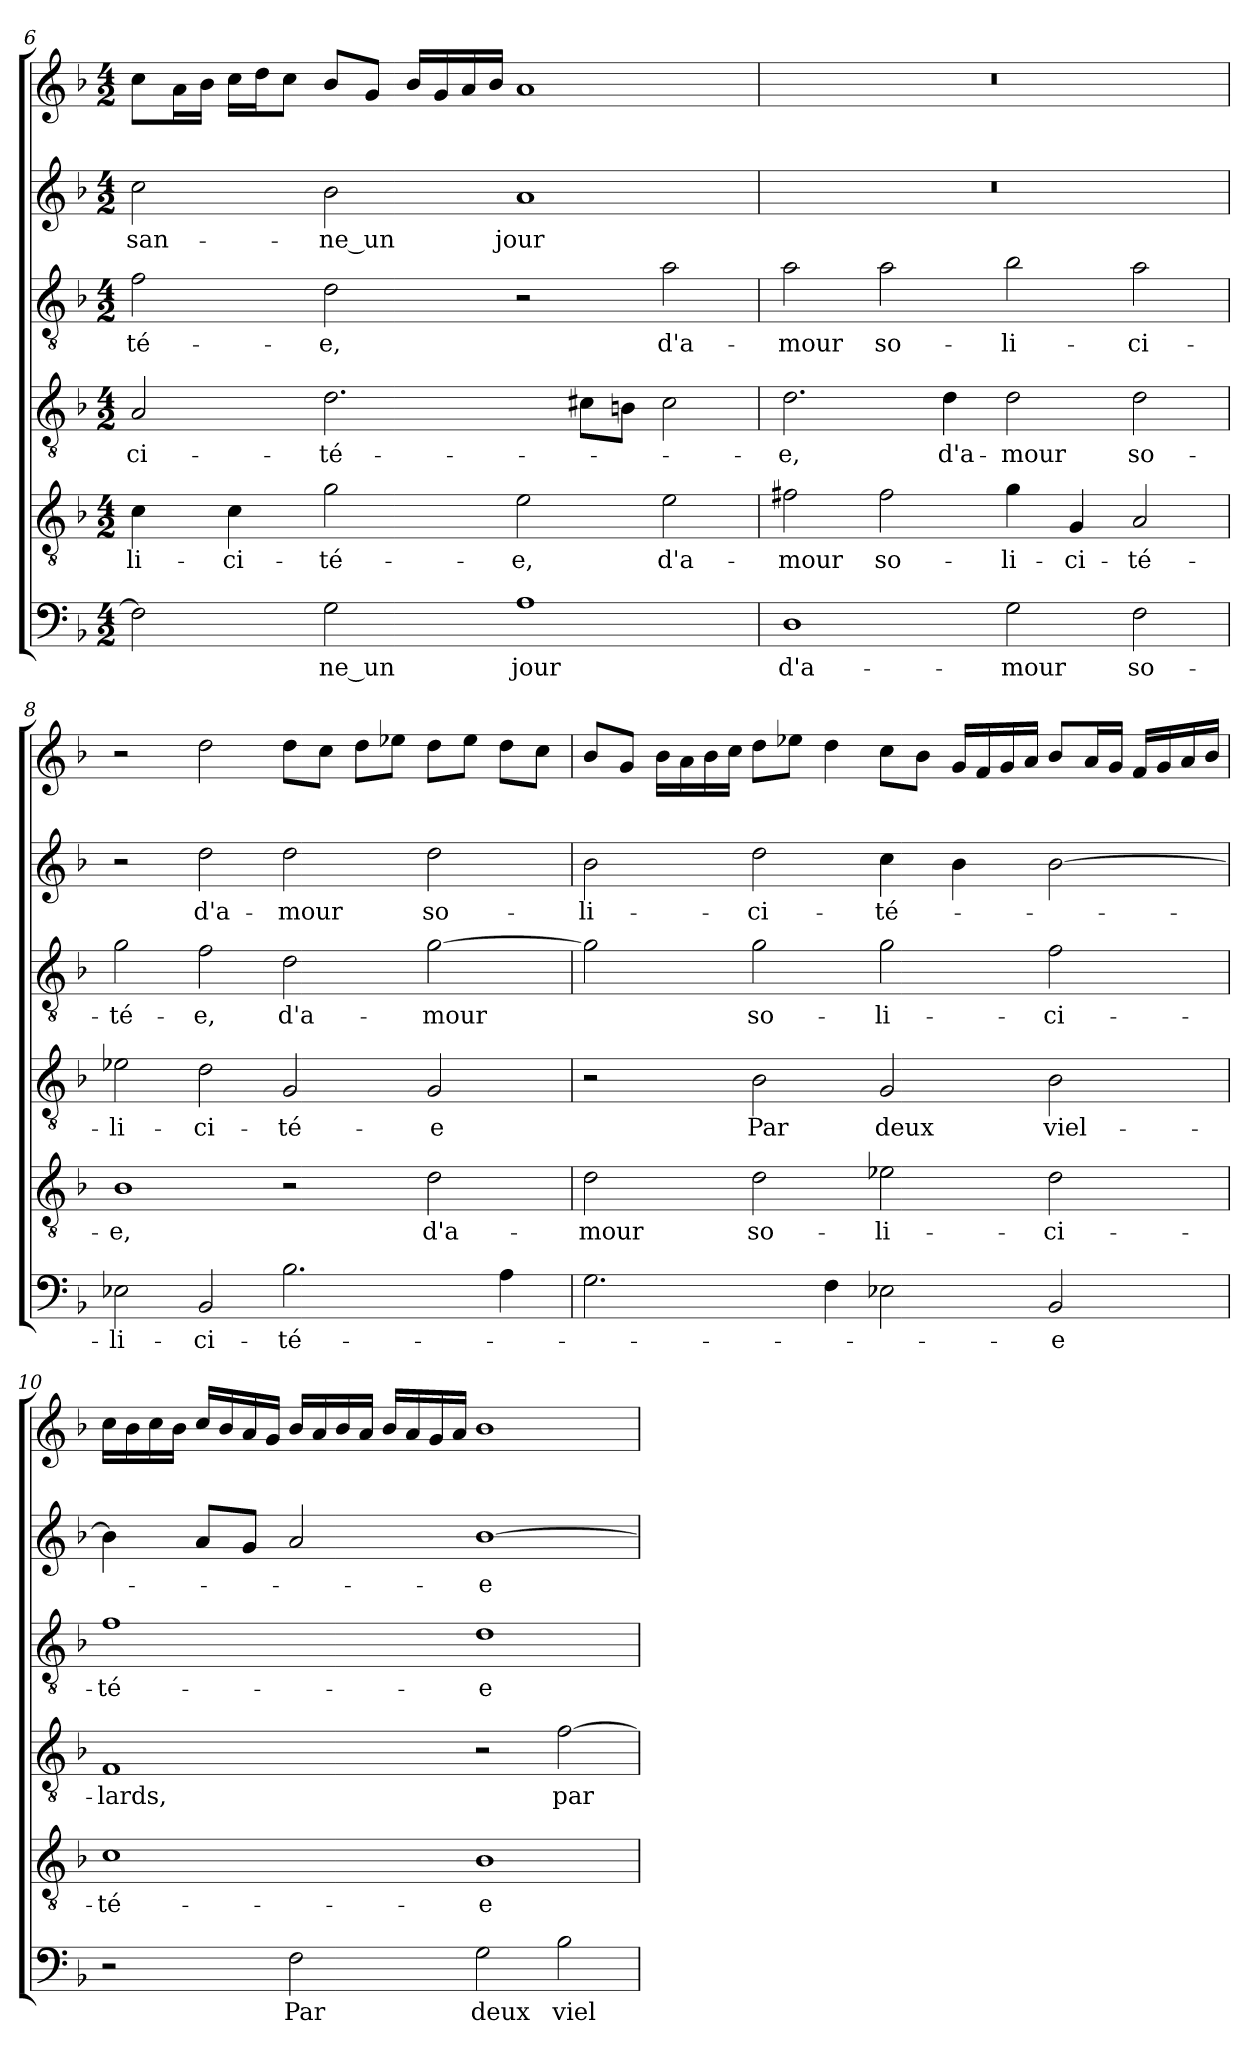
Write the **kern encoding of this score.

**kern	**text	**kern	**text	**kern	**text	**kern	**text	**kern	**text	**kern
*part6	*part6	*part5	*part5	*part4	*part4	*part3	*part3	*part2	*part2	*part1
*staff6	*staff6	*staff5	*staff5	*staff4	*staff4	*staff3	*staff3	*staff2	*staff2	*staff1
*clefF4	*	*clefGv2	*	*clefGv2	*	*clefGv2	*	*clefG2	*	*clefG2
*k[b-]	*	*k[b-]	*	*k[b-]	*	*k[b-]	*	*k[b-]	*	*k[b-]
*F:	*	*F:	*	*F:	*	*F:	*	*F:	*	*F:
*M4/2	*	*M4/2	*	*M4/2	*	*M4/2	*	*M4/2	*	*M4/2
=6	=6	=6	=6	=6	=6	=6	=6	=6	=6	=6
!	!	!	!LO:LY:b	!	!LO:LY:b	!	!LO:LY:b	!	!LO:LY:b	!
2F\]	.	4c\	-li-	2A/	-ci-	2f\	-té-	2cc\	-san-	8cc\L
.	.	.	.	.	.	.	.	.	.	16a\L
.	.	.	.	.	.	.	.	.	.	16b-\JJ
!	!	!	!LO:LY:b	!	!	!	!	!	!	!
.	.	4c\	-ci-	.	.	.	.	.	.	16cc\LL
.	.	.	.	.	.	.	.	.	.	16dd\J
.	.	.	.	.	.	.	.	.	.	8cc\J
!	!LO:LY:b	!	!LO:LY:b	!	!LO:LY:b	!	!LO:LY:b	!	!LO:LY:b	!
2G\	-ne_un	2g\	-té-	2.d\	-té-	2d\	-e,	2b-\	-ne_un	8b-/L
.	.	.	.	.	.	.	.	.	.	8g/J
.	.	.	.	.	.	.	.	.	.	16b-/LL
.	.	.	.	.	.	.	.	.	.	16g/
.	.	.	.	.	.	.	.	.	.	16a/
.	.	.	.	.	.	.	.	.	.	16b-/JJ
!	!LO:LY:b	!	!LO:LY:b	!	!	!	!	!	!LO:LY:b	!
1A	jour	2e\	-e,	.	.	2r	.	1a	jour	1a
.	.	.	.	8c#X\L	.	.	.	.	.	.
.	.	.	.	8Bn\J	.	.	.	.	.	.
!	!	!	!LO:LY:b	!	!	!	!LO:LY:b	!	!	!
.	.	2e\	d'a-	2c#\	.	2a\	d'a-	.	.	.
!!LO:LB:g=z
=7	=7	=7	=7	=7	=7	=7	=7	=7	=7	=7
!	!LO:LY:b	!	!LO:LY:b	!	!LO:LY:b	!	!LO:LY:b	!	!	!
1D	d'a-	2f#X\	-mour	2.d\	-e,	2a\	-mour	0r	.	0r
!	!	!	!LO:LY:b	!	!	!	!LO:LY:b	!	!	!
.	.	2f#\	so-	.	.	2a\	so-	.	.	.
!	!	!	!	!	!LO:LY:b	!	!	!	!	!
.	.	.	.	4d\	d'a-	.	.	.	.	.
!	!LO:LY:b	!	!LO:LY:b	!	!LO:LY:b	!	!LO:LY:b	!	!	!
2G\	-mour	4g\	-li-	2d\	-mour	2b-\	-li-	.	.	.
!	!	!	!LO:LY:b	!	!	!	!	!	!	!
.	.	4G/	-ci-	.	.	.	.	.	.	.
!	!LO:LY:b	!	!LO:LY:b	!	!LO:LY:b	!	!LO:LY:b	!	!	!
2F\	so-	2A/	-té-	2d\	so-	2a\	-ci-	.	.	.
=8	=8	=8	=8	=8	=8	=8	=8	=8	=8	=8
!	!LO:LY:b	!	!LO:LY:b	!	!LO:LY:b	!	!LO:LY:b	!	!	!
2E-X\	-li-	1B-	-e,	2e-X\	-li-	2g\	-té-	2r	.	2r
!	!LO:LY:b	!	!	!	!LO:LY:b	!	!LO:LY:b	!	!LO:LY:b	!
2BB-/	-ci-	.	.	2d\	-ci-	2f\	-e,	2dd\	d'a-	2dd\
!	!LO:LY:b	!	!	!	!LO:LY:b	!	!LO:LY:b	!	!LO:LY:b	!
2.B-\	-té-	2r	.	2G/	-té-	2d\	d'a-	2dd\	-mour	8dd\L
.	.	.	.	.	.	.	.	.	.	8cc\J
.	.	.	.	.	.	.	.	.	.	8dd\L
.	.	.	.	.	.	.	.	.	.	8ee-X\J
!	!	!	!LO:LY:b	!	!LO:LY:b	!	!LO:LY:b	!	!LO:LY:b	!
.	.	2d\	d'a-	2G/	-e	[2g\	-mour	2dd\	so-	8dd\L
.	.	.	.	.	.	.	.	.	.	8ee-\J
4A\	.	.	.	.	.	.	.	.	.	8dd\L
.	.	.	.	.	.	.	.	.	.	8cc\J
=9	=9	=9	=9	=9	=9	=9	=9	=9	=9	=9
!	!	!	!LO:LY:b	!	!	!	!	!	!LO:LY:b	!
2.G\	.	2d\	-mour	2r	.	2g\]	.	2b-\	-li-	8b-/L
.	.	.	.	.	.	.	.	.	.	8g/J
.	.	.	.	.	.	.	.	.	.	16b-\LL
.	.	.	.	.	.	.	.	.	.	16a\
.	.	.	.	.	.	.	.	.	.	16b-\
.	.	.	.	.	.	.	.	.	.	16cc\JJ
!	!	!	!LO:LY:b	!	!LO:LY:b	!	!LO:LY:b	!	!LO:LY:b	!
.	.	2d\	so-	2B-\	Par	2g\	so-	2dd\	-ci-	8dd\L
.	.	.	.	.	.	.	.	.	.	8ee-X\J
4F\	.	.	.	.	.	.	.	.	.	4dd\
!	!	!	!LO:LY:b	!	!LO:LY:b	!	!LO:LY:b	!	!LO:LY:b	!
2E-X\	.	2e-X\	-li-	2G/	deux	2g\	-li-	4cc\	-té-	8cc\L
.	.	.	.	.	.	.	.	.	.	8b-\J
.	.	.	.	.	.	.	.	4b-\	.	16g/LL
.	.	.	.	.	.	.	.	.	.	16f/
.	.	.	.	.	.	.	.	.	.	16g/
.	.	.	.	.	.	.	.	.	.	16a/JJ
!	!LO:LY:b	!	!LO:LY:b	!	!LO:LY:b	!	!LO:LY:b	!	!	!
2BB-/	-e	2d\	-ci-	2B-\	viel-	2f\	-ci-	[2b-\	.	8b-/L
.	.	.	.	.	.	.	.	.	.	16a/L
.	.	.	.	.	.	.	.	.	.	16g/JJ
.	.	.	.	.	.	.	.	.	.	16f/LL
.	.	.	.	.	.	.	.	.	.	16g/
.	.	.	.	.	.	.	.	.	.	16a/
.	.	.	.	.	.	.	.	.	.	16b-/JJ
!!LO:PB:g=z
=10	=10	=10	=10	=10	=10	=10	=10	=10	=10	=10
!	!	!	!LO:LY:b	!	!LO:LY:b	!	!LO:LY:b	!	!	!
2r	.	1c	-té-	1F	-lards,	1f	-té-	4b-\]	.	16cc\LL
.	.	.	.	.	.	.	.	.	.	16b-\
.	.	.	.	.	.	.	.	.	.	16cc\
.	.	.	.	.	.	.	.	.	.	16b-\JJ
.	.	.	.	.	.	.	.	8a/L	.	16cc/LL
.	.	.	.	.	.	.	.	.	.	16b-/
.	.	.	.	.	.	.	.	8g/J	.	16a/
.	.	.	.	.	.	.	.	.	.	16g/JJ
!	!LO:LY:b	!	!	!	!	!	!	!	!	!
2F\	Par	.	.	.	.	.	.	2a/	.	16b-/LL
.	.	.	.	.	.	.	.	.	.	16a/
.	.	.	.	.	.	.	.	.	.	16b-/
.	.	.	.	.	.	.	.	.	.	16a/JJ
.	.	.	.	.	.	.	.	.	.	16b-/LL
.	.	.	.	.	.	.	.	.	.	16a/
.	.	.	.	.	.	.	.	.	.	16g/
.	.	.	.	.	.	.	.	.	.	16a/JJ
!	!LO:LY:b	!	!LO:LY:b	!	!	!	!LO:LY:b	!	!LO:LY:b	!
2G\	deux	1B-	-e	2r	.	1d	-e	[1b-	-e	1b-
!	!LO:LY:b	!	!	!	!LO:LY:b	!	!	!	!	!
2B-\	viel-	.	.	[2f\	par	.	.	.	.	.
=	=	=	=	=	=	=	=	=	=	=
*-	*-	*-	*-	*-	*-	*-	*-	*-	*-	*-
